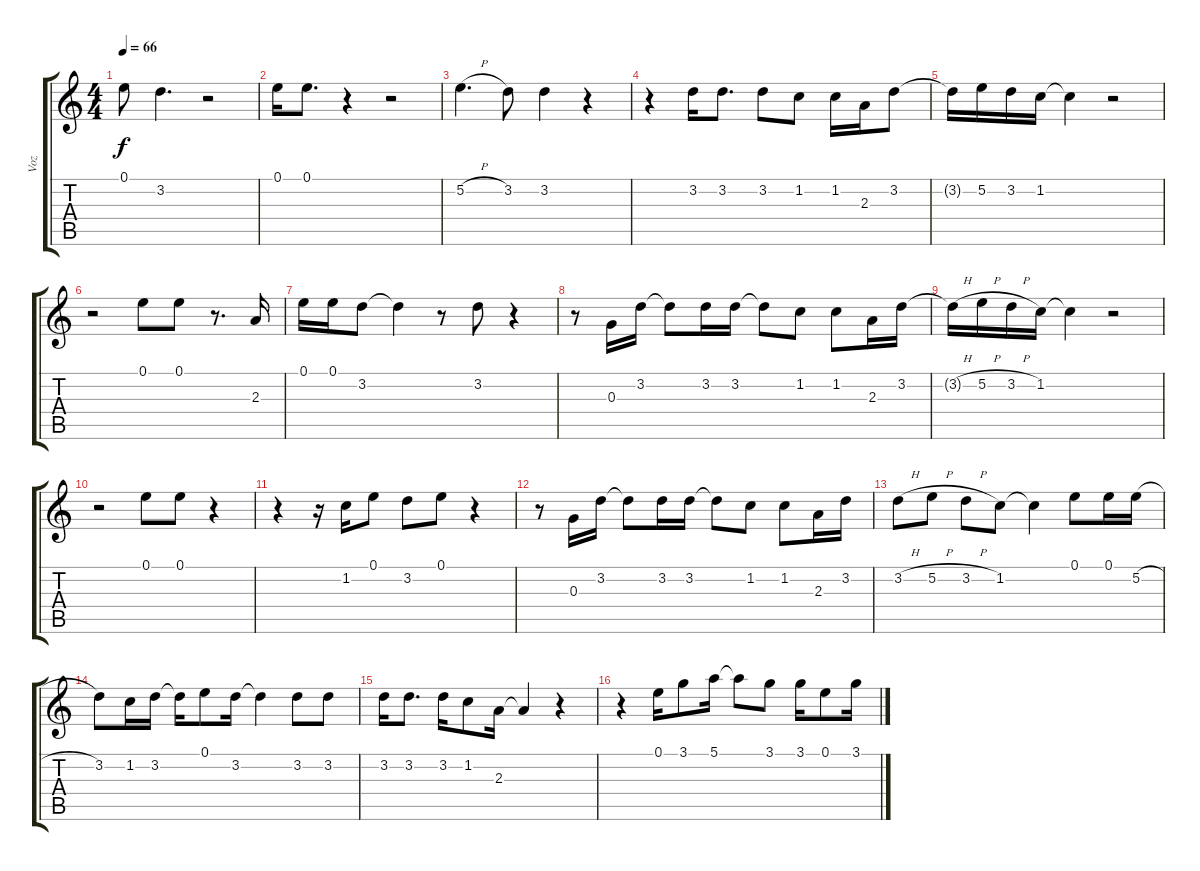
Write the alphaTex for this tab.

\track ("Voz" "Voz") {instrument electricguitarjazz}
\staff {score tabs}
\tuning (E4 B3 G3 D3 A2 E2) {hide}
\ts (4 4)
\tempo 66
\clef g2
\ks c
0.1.8{dy f} 3.2.4{d} r.2 |
0.1.16 0.1.8{d} r.4 r.2 |
5.2{h}.4{d} 3.2.8 3.2.4 r.4 |
r.4 3.2.16 3.2.8{d} 3.2.8 1.2.8 1.2.16 2.3.16 3.2.8 |
3.2{t}.16 5.2.16 3.2.16 1.2.16 1.2{t}.4 r.2 |
r.2 0.1.8 0.1.8 r.8{d} 2.3.16 |
0.1.16 0.1.16 3.2.8 3.2{t}.4 r.8 3.2.8 r.4 |
r.8 0.3.16 3.2.16 3.2{t}.8 3.2.16 3.2.16 3.2{t}.8 1.2.8 1.2.8 2.3.16 3.2.16 |
3.2{h t}.16 5.2{h}.16 3.2{h}.16 1.2.16 1.2{t}.4 r.2 |
r.2 0.1.8 0.1.8 r.4 |
r.4 r.16 1.2.16 0.1.8 3.2.8 0.1.8 r.4 |
r.8 0.3.16 3.2.16 3.2{t}.8 3.2.16 3.2.16 3.2{t}.8 1.2.8 1.2.8 2.3.16 3.2.16 |
3.2{h}.8 5.2{h}.8 3.2{h}.8 1.2.8 1.2{t}.4 0.1.8 0.1.16 5.2{h}.16 |
3.2.8 1.2.16 3.2.16 3.2{t}.16 0.1.8 3.2.16 3.2{t}.4 3.2.8 3.2.8 |
3.2.16 3.2.8{d} 3.2.16 1.2.8 2.3.16 2.3{t}.4 r.4 |
r.4 0.1.16 3.1.8 5.1.16 5.1{t}.8 3.1.8 3.1.16 0.1.8 3.1{h}.16
